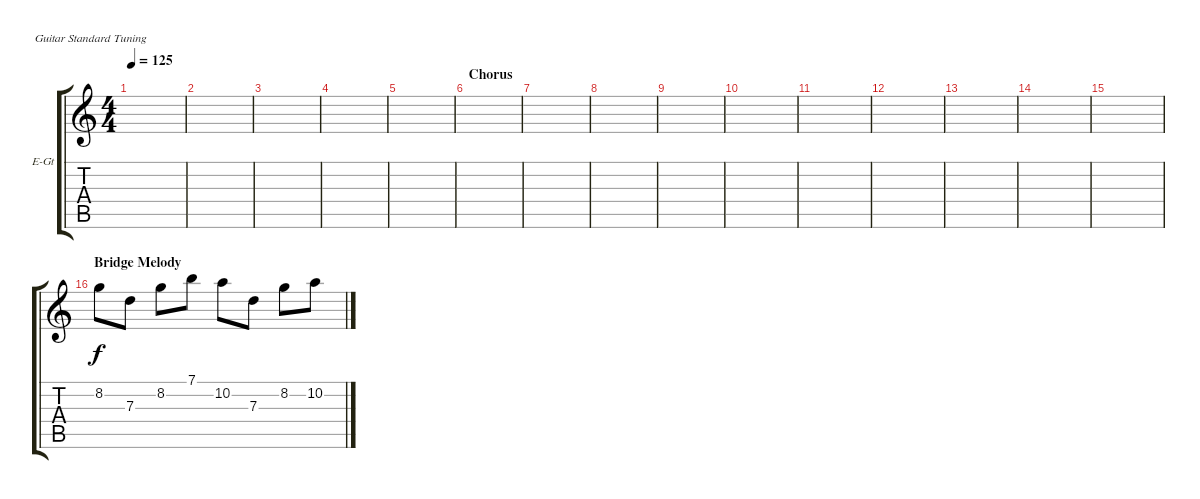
\defaultSystemsLayout 4
\bracketExtendMode groupsimilarinstruments
\firstSystemTrackNameOrientation horizontal
\otherSystemsTrackNameOrientation horizontal
\track ("Lead" "E-Gt") {instrument distortionguitar}
\staff {score tabs}
\tuning (E4 B3 G3 D3 A2 E2)
\ts (4 4)
\tempo 125
\clef g2
\ks c
|
|
|
|
|
\section ("" "Chorus")
|
|
|
|
|
|
|
|
|
|
\section ("" "Bridge Melody")
8.2.8 7.3.8 8.2.8 7.1.8 10.2.8 7.3.8 8.2.8 10.2.8
